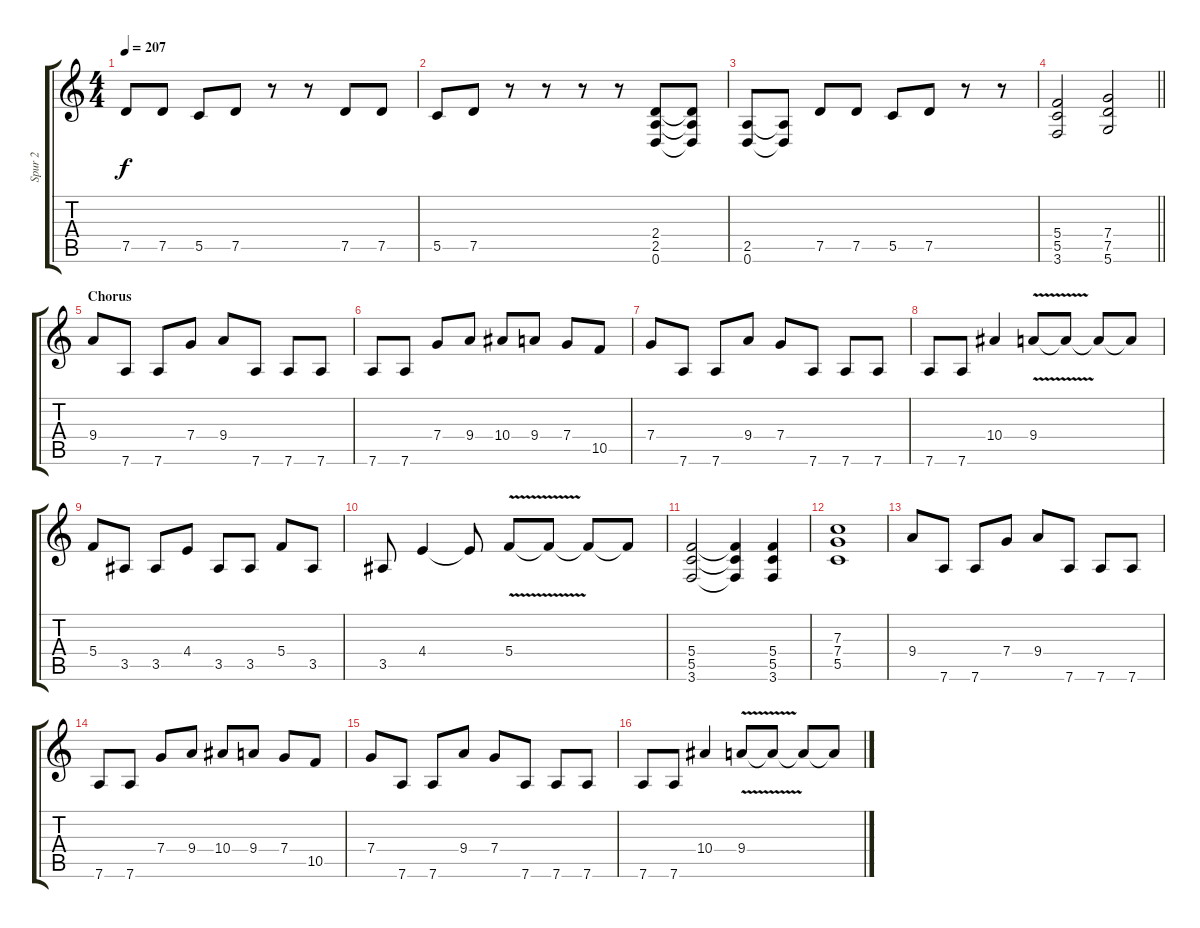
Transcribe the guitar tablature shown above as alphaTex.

\track ("Spur 2" "Spur 2") {instrument distortionguitar}
\staff {score tabs}
\tuning (D4 A3 F3 C3 G2 D2) {hide}
\ts (4 4)
\tempo 207
\clef g2
\ks c
7.5.8{dy f} 7.5.8 5.5.8 7.5.8 r.8 r.8 7.5.8 7.5.8 |
5.5.8 7.5.8 r.8 r.8 r.8 r.8 (2.4 2.5 0.6).8 (2.4{t} 2.5{t} 0.6{t}).8 |
(2.5 0.6).8 (2.5{t} 0.6{t}).8 7.5.8 7.5.8 5.5.8 7.5.8 r.8 r.8 |
\barLineRight lightlight
(5.4 5.5 3.6).2 (7.4 7.5 5.6).2 |
\section ("" "Chorus")
9.4.8 7.6.8 7.6.8 7.4.8 9.4.8 7.6.8 7.6.8 7.6.8 |
7.6.8 7.6.8 7.4.8 9.4.8 10.4.8 9.4.8 7.4.8 10.5.8 |
7.4.8 7.6.8 7.6.8 9.4.8 7.4.8 7.6.8 7.6.8 7.6.8 |
7.6.8 7.6.8 10.4.4 9.4{v}.8 9.4{t}.8 9.4{t}.8 9.4{t}.8 |
5.4.8 3.5.8 3.5.8 4.4.8 3.5.8 3.5.8 5.4.8 3.5.8 |
3.5.8 4.4.4 4.4{t}.8 5.4{v}.8 5.4{t}.8 5.4{t}.8 5.4{t}.8 |
(5.4 5.5 3.6).2 (5.4{t} 5.5{t} 3.6{t}).4 (5.4 5.5 3.6).4 |
(7.3 7.4 5.5).1 |
9.4.8 7.6.8 7.6.8 7.4.8 9.4.8 7.6.8 7.6.8 7.6.8 |
7.6.8 7.6.8 7.4.8 9.4.8 10.4.8 9.4.8 7.4.8 10.5.8 |
7.4.8 7.6.8 7.6.8 9.4.8 7.4.8 7.6.8 7.6.8 7.6.8 |
7.6.8 7.6.8 10.4.4 9.4{v}.8 9.4{t}.8 9.4{t}.8 9.4{t}.8
